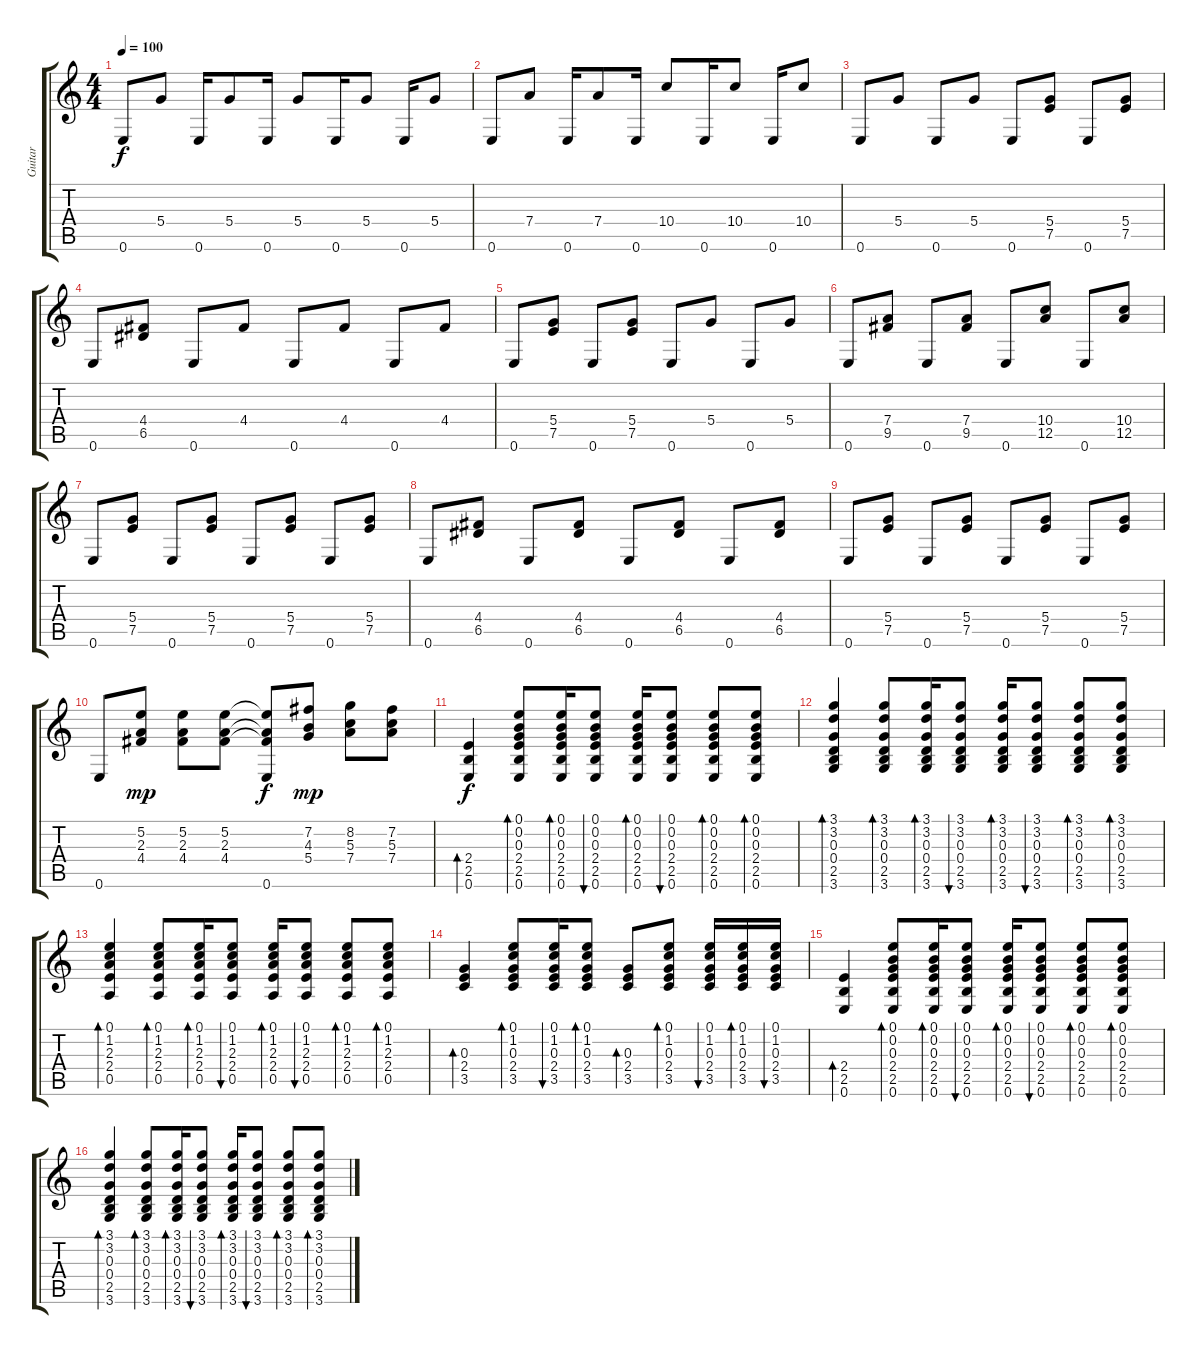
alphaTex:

\track ("Guitar" "Guitar") {instrument acousticguitarsteel}
\staff {score tabs}
\tuning (E4 B3 G3 D3 A2 E2) {hide}
\ts (4 4)
\tempo 100
\clef g2
\ks c
0.6.8{dy f} 5.4.8 0.6.16 5.4.8 0.6.16 5.4.8 0.6.16 5.4.8 0.6.16 5.4.8 |
0.6.8 7.4.8 0.6.16 7.4.8 0.6.16 10.4.8 0.6.16 10.4.8 0.6.16 10.4.8 |
0.6.8 5.4.8 0.6.8 5.4.8 0.6.8 (5.4 7.5).8 0.6.8 (5.4 7.5).8 |
0.6.8 (4.4 6.5).8 0.6.8 4.4.8 0.6.8 4.4.8 0.6.8 4.4.8 |
0.6.8 (5.4 7.5).8 0.6.8 (5.4 7.5).8 0.6.8 5.4.8 0.6.8 5.4.8 |
0.6.8 (7.4 9.5).8 0.6.8 (7.4 9.5).8 0.6.8 (10.4 12.5).8 0.6.8 (10.4 12.5).8 |
0.6.8 (5.4 7.5).8 0.6.8 (5.4 7.5).8 0.6.8 (5.4 7.5).8 0.6.8 (5.4 7.5).8 |
0.6.8 (4.4 6.5).8 0.6.8 (4.4 6.5).8 0.6.8 (4.4 6.5).8 0.6.8 (4.4 6.5).8 |
0.6.8 (5.4 7.5).8 0.6.8 (5.4 7.5).8 0.6.8 (5.4 7.5).8 0.6.8 (5.4 7.5).8 |
0.6.8 (5.2 2.3 4.4).8{dy mp} (5.2 2.3 4.4).8 (5.2 2.3 4.4).8 (5.2{t} 2.3{t} 4.4{t} 0.6).8{dy f} (7.2 4.3 5.4).8{dy mp} (8.2 5.3 7.4).8 (7.2 5.3 7.4).8 |
(2.4 2.5 0.6).4{bd 60 dy f} (0.1 0.2 0.3 2.4 2.5 0.6).8{bd 60} (0.1 0.2 0.3 2.4 2.5 0.6).16{bd 60} (0.1 0.2 0.3 2.4 2.5 0.6).8{bu 60} (0.1 0.2 0.3 2.4 2.5 0.6).16{bd 60} (0.1 0.2 0.3 2.4 2.5 0.6).8{bu 60} (0.1 0.2 0.3 2.4 2.5 0.6).8{bd 60} (0.1 0.2 0.3 2.4 2.5 0.6).8{bd 60} |
(3.1 3.2 0.3 0.4 2.5 3.6).4{bd 60} (3.1 3.2 0.3 0.4 2.5 3.6).8{bd 60} (3.1 3.2 0.3 0.4 2.5 3.6).16{bd 60} (3.1 3.2 0.3 0.4 2.5 3.6).8{bu 60} (3.1 3.2 0.3 0.4 2.5 3.6).16{bd 60} (3.1 3.2 0.3 0.4 2.5 3.6).8{bu 60} (3.1 3.2 0.3 0.4 2.5 3.6).8{bd 60} (3.1 3.2 0.3 0.4 2.5 3.6).8{bd 60} |
(0.1 1.2 2.3 2.4 0.5).4{bd 60} (0.1 1.2 2.3 2.4 0.5).8{bd 60} (0.1 1.2 2.3 2.4 0.5).16{bd 60} (0.1 1.2 2.3 2.4 0.5).8{bu 60} (0.1 1.2 2.3 2.4 0.5).16{bd 60} (0.1 1.2 2.3 2.4 0.5).8{bu 60} (0.1 1.2 2.3 2.4 0.5).8{bd 60} (0.1 1.2 2.3 2.4 0.5).8{bd 60} |
(0.3 2.4 3.5).4{bd 60} (0.1 1.2 0.3 2.4 3.5).8{bd 60} (0.1 1.2 0.3 2.4 3.5).16{bu 60} (0.1 1.2 0.3 2.4 3.5).8{bd 60} (0.3 2.4 3.5).8{bd 60} (0.1 1.2 0.3 2.4 3.5).8{bd 60} (0.1 1.2 0.3 2.4 3.5).16{bu 60} (0.1 1.2 0.3 2.4 3.5).16{bd 60} (0.1 1.2 0.3 2.4 3.5).16{bu 60} |
(2.4 2.5 0.6).4{bd 60} (0.1 0.2 0.3 2.4 2.5 0.6).8{bd 60} (0.1 0.2 0.3 2.4 2.5 0.6).16{bd 60} (0.1 0.2 0.3 2.4 2.5 0.6).8{bu 60} (0.1 0.2 0.3 2.4 2.5 0.6).16{bd 60} (0.1 0.2 0.3 2.4 2.5 0.6).8{bu 60} (0.1 0.2 0.3 2.4 2.5 0.6).8{bd 60} (0.1 0.2 0.3 2.4 2.5 0.6).8{bd 60} |
(3.1 3.2 0.3 0.4 2.5 3.6).4{bd 60} (3.1 3.2 0.3 0.4 2.5 3.6).8{bd 60} (3.1 3.2 0.3 0.4 2.5 3.6).16{bd 60} (3.1 3.2 0.3 0.4 2.5 3.6).8{bu 60} (3.1 3.2 0.3 0.4 2.5 3.6).16{bd 60} (3.1 3.2 0.3 0.4 2.5 3.6).8{bu 60} (3.1 3.2 0.3 0.4 2.5 3.6).8{bd 60} (3.1 3.2 0.3 0.4 2.5 3.6).8{bd 60}
